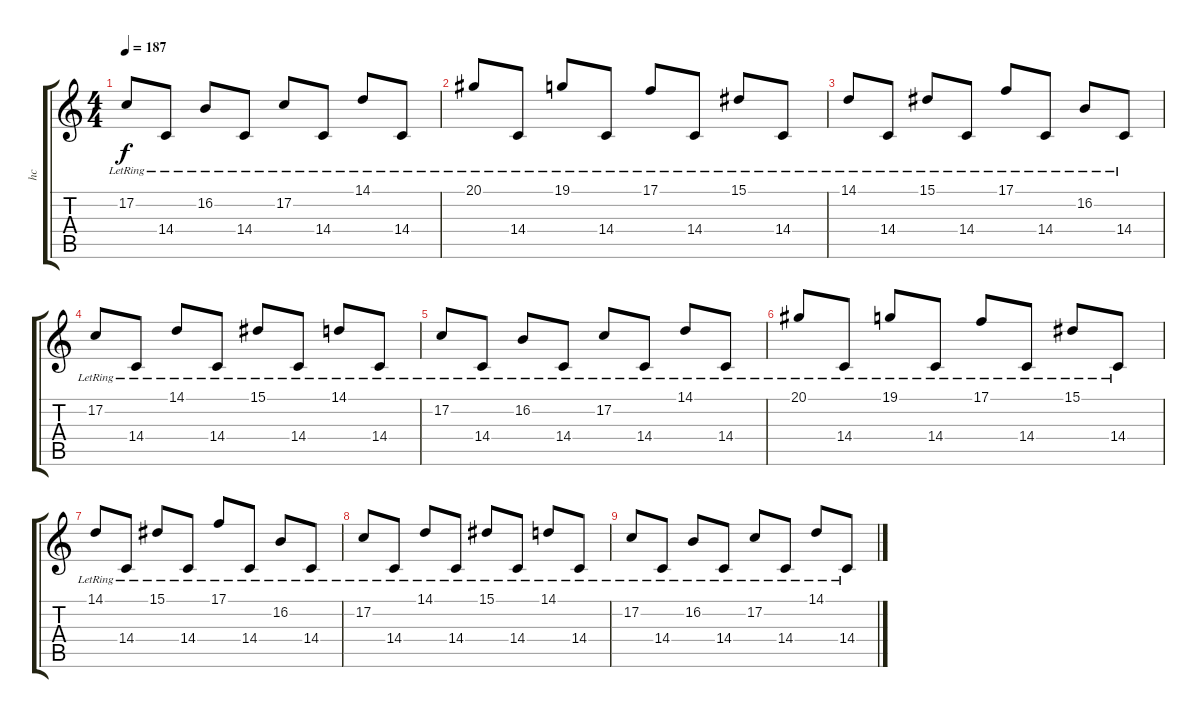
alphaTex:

\track ("hc" "hc") {instrument harpsichord}
\staff {score tabs}
\tuning (C4 G3 Eb3 Bb2 F2 C2) {hide}
\ts (4 4)
\tempo 187
\clef g2
\ks c
17.2{lr}.8{dy f} 14.4{lr}.8 16.2{lr}.8 14.4{lr}.8 17.2{lr}.8 14.4{lr}.8 14.1{lr}.8 14.4{lr}.8 |
20.1{lr}.8 14.4{lr}.8 19.1{lr}.8 14.4{lr}.8 17.1{lr}.8 14.4{lr}.8 15.1{lr}.8 14.4{lr}.8 |
14.1{lr}.8 14.4{lr}.8 15.1{lr}.8 14.4{lr}.8 17.1{lr}.8 14.4{lr}.8 16.2{lr}.8 14.4{lr}.8 |
17.2{lr}.8 14.4{lr}.8 14.1{lr}.8 14.4{lr}.8 15.1{lr}.8 14.4{lr}.8 14.1{lr}.8 14.4{lr}.8 |
17.2{lr}.8 14.4{lr}.8 16.2{lr}.8 14.4{lr}.8 17.2{lr}.8 14.4{lr}.8 14.1{lr}.8 14.4{lr}.8 |
20.1{lr}.8 14.4{lr}.8 19.1{lr}.8 14.4{lr}.8 17.1{lr}.8 14.4{lr}.8 15.1{lr}.8 14.4{lr}.8 |
14.1{lr}.8 14.4{lr}.8 15.1{lr}.8 14.4{lr}.8 17.1{lr}.8 14.4{lr}.8 16.2{lr}.8 14.4{lr}.8 |
17.2{lr}.8 14.4{lr}.8 14.1{lr}.8 14.4{lr}.8 15.1{lr}.8 14.4{lr}.8 14.1{lr}.8 14.4{lr}.8 |
17.2{lr}.8 14.4{lr}.8 16.2{lr}.8 14.4{lr}.8 17.2{lr}.8 14.4{lr}.8 14.1{lr}.8 14.4{lr}.8
